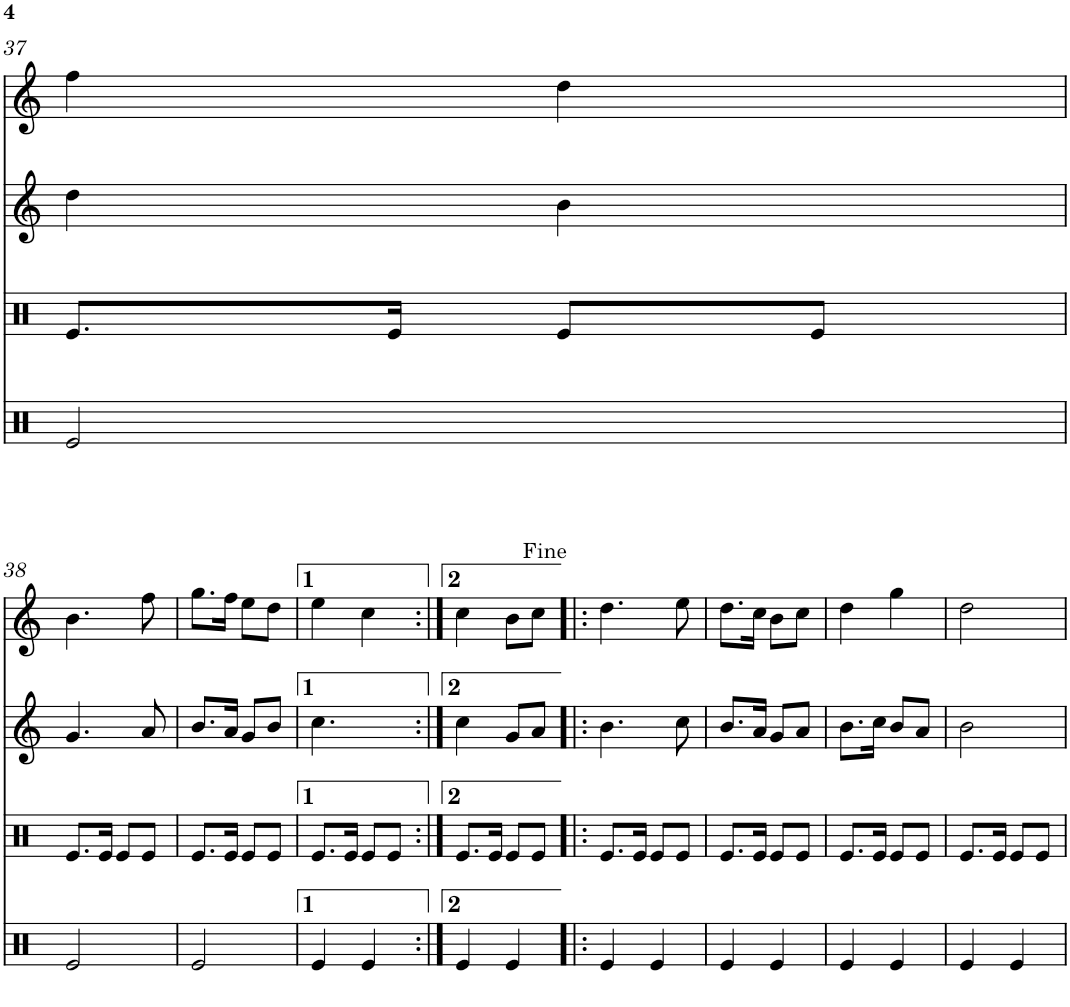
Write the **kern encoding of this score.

**kern	**kern	**kern	**kern
*part4	*part3	*part2	*part1
*staff4	*staff3	*staff2	*staff1
*I"Timbal fondo	*I"Timbal	*I"Gralla 2	*I"Gralla 1
!!LO:PB:g=z
*clefX	*clefX	*clefG2	*clefG2
*k[]	*k[]	*k[]	*k[]
*M3/4	*M3/4	*M3/4	*M3/4
=37	=37	=37	=37
2e/	8.e/L	4dd\	4ff\
.	16e/Jk	.	.
.	8e/L	4b\	4dd\
.	8e/J	.	.
!!LO:LB:g=z
=38	=38	=38	=38
2e/	8.e/L	4.g/	4.b\
.	16e/Jk	.	.
.	8e/L	.	.
.	8e/J	8a/	8ff\
=39	=39	=39	=39
2e/	8.e/L	8.b/L	8.gg\L
.	16e/Jk	16a/Jk	16ff\Jk
.	8e/L	8g/L	8ee\L
.	8e/J	8b/J	8dd\J
=40	=40	=40	=40
4e/	8.e/L	4.cc\	4ee\
.	16e/Jk	.	.
4e/	8e/L	.	4cc\
.	8e/J	8ryy	.
=41:|!	=41:|!	=41:|!	=41:|!
4e/	8.e/L	4cc\	4cc\
.	16e/Jk	.	.
4e/	8e/L	8g/L	8b\L
.	8e/J	8a/J	8cc\J
=42!|:	=42!|:	=42!|:	=42!|:
4e/	8.e/L	4.b\	4.dd\
.	16e/Jk	.	.
4e/	8e/L	.	.
.	8e/J	8cc\	8ee\
=43	=43	=43	=43
4e/	8.e/L	8.b/L	8.dd\L
.	16e/Jk	16a/Jk	16cc\Jk
4e/	8e/L	8g/L	8b\L
.	8e/J	8a/J	8cc\J
=44	=44	=44	=44
4e/	8.e/L	8.b\L	4dd\
.	16e/Jk	16cc\Jk	.
4e/	8e/L	8b/L	4gg\
.	8e/J	8a/J	.
=45	=45	=45	=45
4e/	8.e/L	2b\	2dd\
.	16e/Jk	.	.
4e/	8e/L	.	.
.	8e/J	.	.
=	=	=	=
*-	*-	*-	*-
